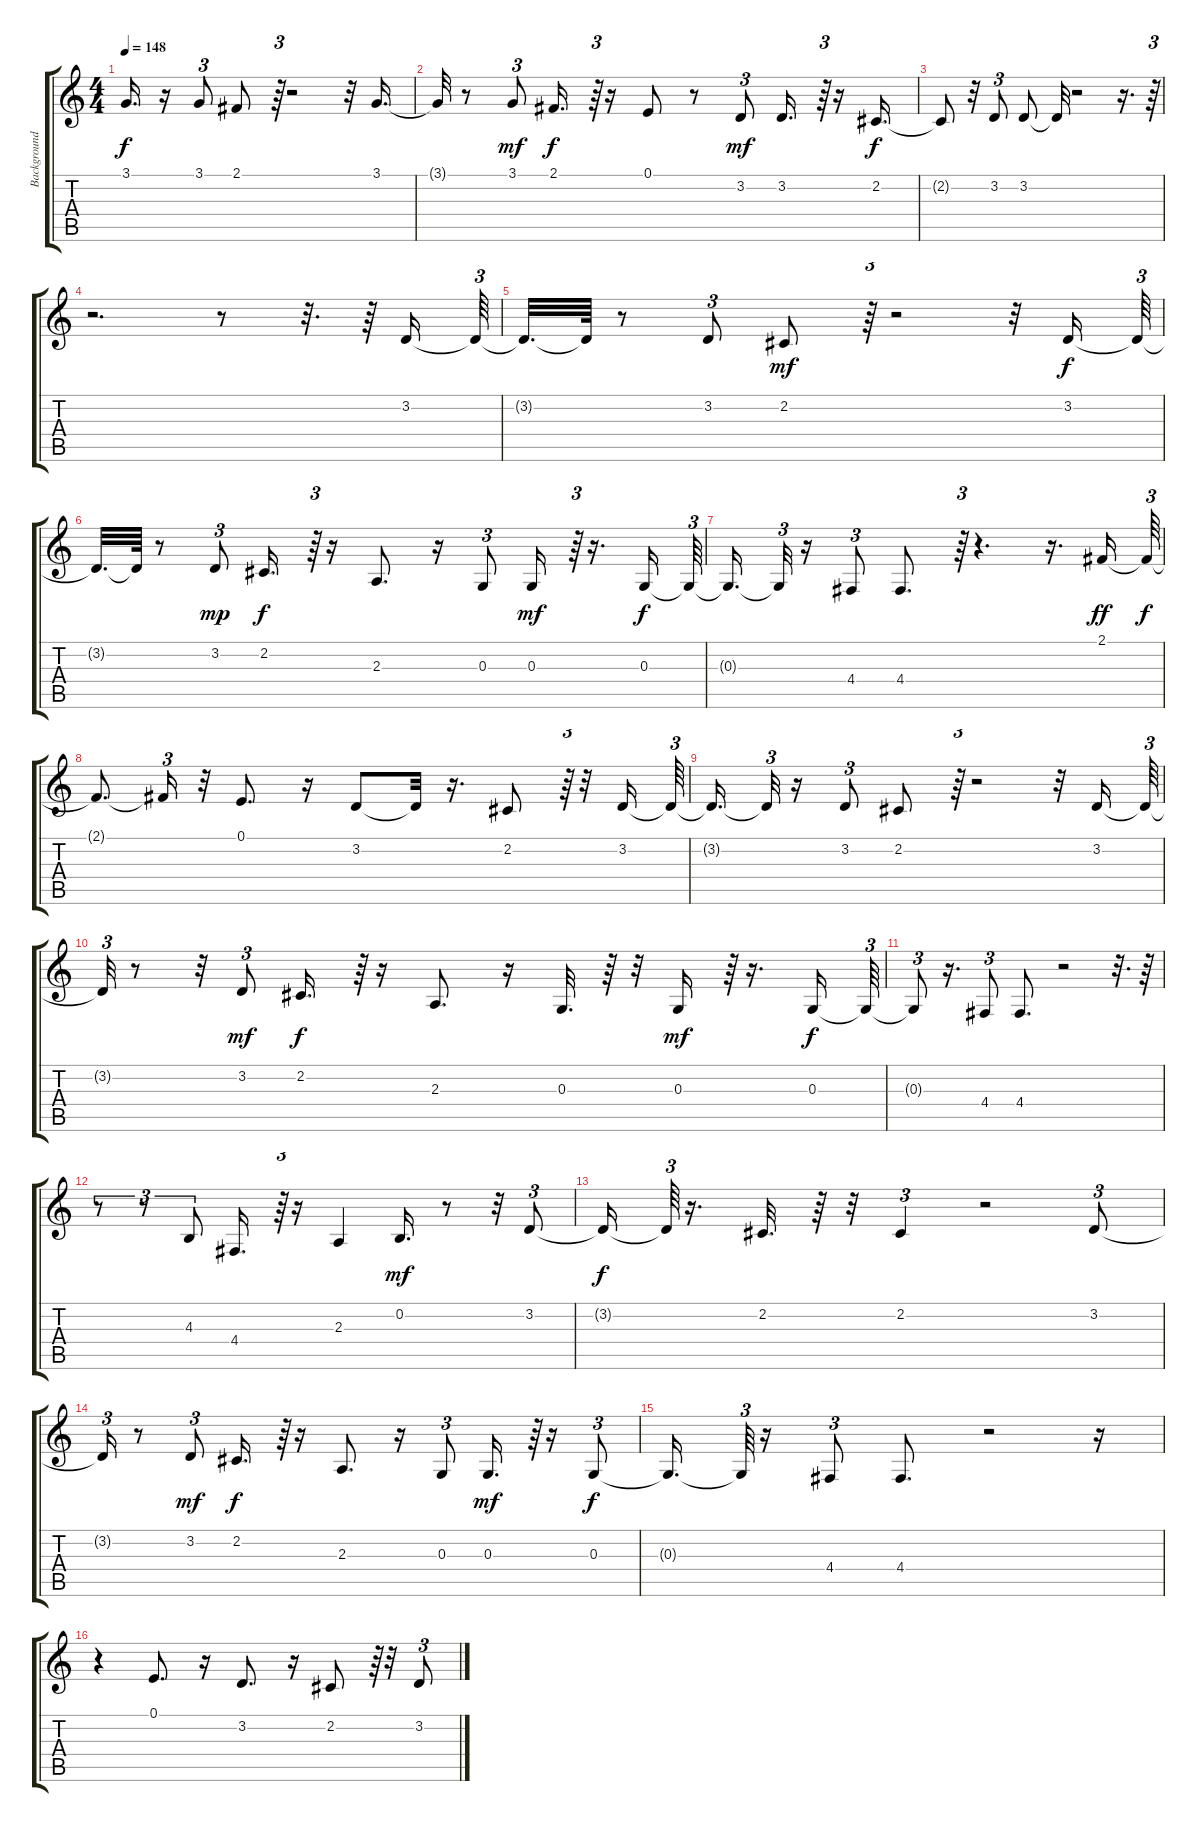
\track ("Background Vocals" "Background") {instrument voiceoohs}
\staff {score tabs}
\tuning (E4 B3 G3 D3 A2 E2) {hide}
\ts (4 4)
\tempo 148
\clef g2
\ks c
3.1{t}.16{d dy f} r.16 3.1.8{tu (3 2)} 2.1.8 r.64{tu (3 2)} r.2 r.32 3.1.16{d} |
3.1{t}.32 r.8 3.1.8{tu (3 2) dy mf} 2.1.16{d dy f} r.64{tu (3 2)} r.16 0.1.8 r.8 3.2.8{tu (3 2) dy mf} 3.2.16{d} r.64{tu (3 2)} r.16 2.2.16{d dy f} |
2.2{t}.8 r.32 3.2.8{tu (3 2)} 3.2.8 3.2{t}.32 r.2 r.16{d} r.64{tu (3 2)} |
r.2{d} r.8 r.32{d} r.64 3.2.16 3.2{t}.64{tu (3 2)} |
3.2{t}.32{d} 3.2{t}.64 r.8 3.2.8{tu (3 2)} 2.2.8{dy mf} r.64{tu (3 2)} r.2 r.32 3.2.16{dy f} 3.2{t}.64{tu (3 2)} |
3.2{t}.32{d} 3.2{t}.64 r.8 3.2.8{tu (3 2) dy mp} 2.2.16{d dy f} r.64{tu (3 2)} r.16 2.3.8{d} r.16 0.3.8{tu (3 2)} 0.3.16{dy mf} r.64{tu (3 2)} r.16{d} 0.3.16{dy f} 0.3{t}.64{tu (3 2)} |
0.3{t}.16{d} 0.3{t}.32{tu (3 2)} r.16 4.4.8{tu (3 2)} 4.4.8{d} r.64{tu (3 2)} r.4{d} r.16{d} 2.1.16{dy ff} 2.1{t}.64{tu (3 2) dy f} |
2.1{t}.8{d} 2.1{t}.16{tu (3 2)} r.32 0.1.8{d} r.16 3.2.8 3.2{t}.32 r.16{d} 2.2.8 r.64{tu (3 2)} r.32 3.2.16 3.2{t}.64{tu (3 2)} |
3.2{t}.16{d} 3.2{t}.32{tu (3 2)} r.16 3.2.8{tu (3 2)} 2.2.8 r.64{tu (3 2)} r.2 r.32 3.2.16 3.2{t}.64{tu (3 2)} |
3.2{t}.32{tu (3 2)} r.8 r.32 3.2.8{tu (3 2) dy mf} 2.2.16{d dy f} r.64{tu (3 2)} r.16 2.3.8{d} r.16 0.3.32{d} r.64 r.32 0.3.16{dy mf} r.64{tu (3 2)} r.16{d} 0.3.16{dy f} 0.3{t}.64{tu (3 2)} |
0.3{t}.8{tu (3 2)} r.16{d} 4.4.8{tu (3 2)} 4.4.8{d} r.2 r.32{d} r.64 |
r.8{tu (3 2)} r.8{tu (3 2)} 4.3.8{tu (3 2)} 4.4.16{d} r.64{tu (3 2)} r.16 2.3.4 0.2.16{d dy mf} r.8 r.32 3.2.8{tu (3 2)} |
3.2{t}.16{dy f} 3.2{t}.64{tu (3 2)} r.16{d} 2.2.32{d} r.64 r.32 2.2.4{tu (3 2)} r.2 3.2.8{tu (3 2)} |
3.2{t}.16{tu (3 2)} r.8 3.2.8{tu (3 2) dy mf} 2.2.16{d dy f} r.64{tu (3 2)} r.16 2.3.8{d} r.16 0.3.8{tu (3 2)} 0.3.16{d dy mf} r.64{tu (3 2)} r.16 0.3.8{tu (3 2) dy f} |
0.3{t}.16{d} 0.3{t}.64{tu (3 2)} r.16 4.4.8{tu (3 2)} 4.4.8{d} r.2 r.16 |
r.4 0.1.8{d} r.16 3.2.8{d} r.16 2.2.8 r.64{tu (3 2)} r.32 3.2.8{tu (3 2)}
